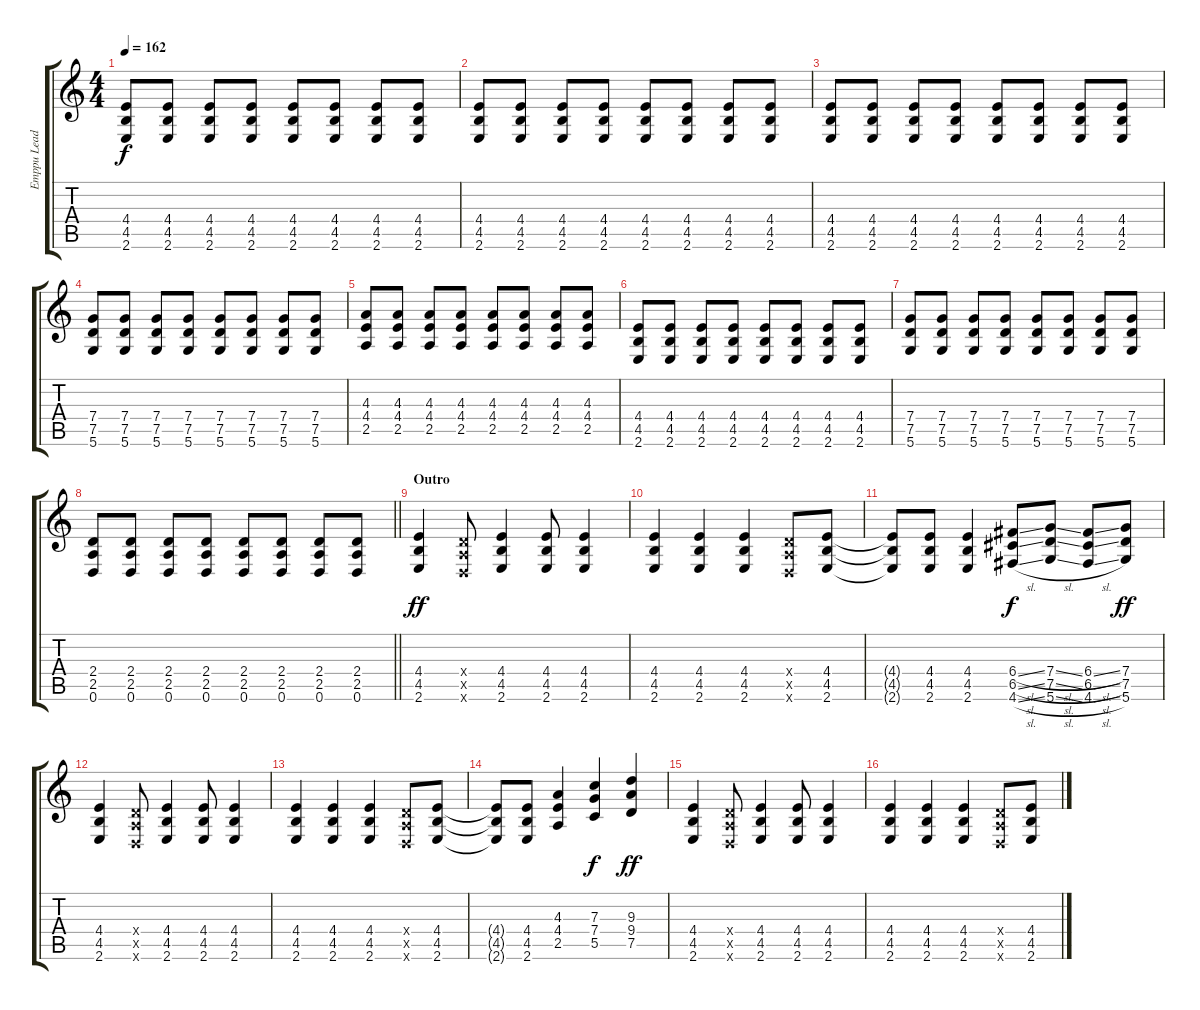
\track ("Emppu Lead" "Emppu Lead") {instrument distortionguitar}
\staff {score tabs}
\tuning (D4 A3 F3 C3 G2 D2) {hide}
\ts (4 4)
\tempo 162
\clef g2
\ks c
(4.4 4.5 2.6).8{dy f} (4.4 4.5 2.6).8 (4.4 4.5 2.6).8 (4.4 4.5 2.6).8 (4.4 4.5 2.6).8 (4.4 4.5 2.6).8 (4.4 4.5 2.6).8 (4.4 4.5 2.6).8 |
(4.4 4.5 2.6).8 (4.4 4.5 2.6).8 (4.4 4.5 2.6).8 (4.4 4.5 2.6).8 (4.4 4.5 2.6).8 (4.4 4.5 2.6).8 (4.4 4.5 2.6).8 (4.4 4.5 2.6).8 |
(4.4 4.5 2.6).8 (4.4 4.5 2.6).8 (4.4 4.5 2.6).8 (4.4 4.5 2.6).8 (4.4 4.5 2.6).8 (4.4 4.5 2.6).8 (4.4 4.5 2.6).8 (4.4 4.5 2.6).8 |
(7.4 7.5 5.6).8 (7.4 7.5 5.6).8 (7.4 7.5 5.6).8 (7.4 7.5 5.6).8 (7.4 7.5 5.6).8 (7.4 7.5 5.6).8 (7.4 7.5 5.6).8 (7.4 7.5 5.6).8 |
(4.3 4.4 2.5).8 (4.3 4.4 2.5).8 (4.3 4.4 2.5).8 (4.3 4.4 2.5).8 (4.3 4.4 2.5).8 (4.3 4.4 2.5).8 (4.3 4.4 2.5).8 (4.3 4.4 2.5).8 |
(4.4 4.5 2.6).8 (4.4 4.5 2.6).8 (4.4 4.5 2.6).8 (4.4 4.5 2.6).8 (4.4 4.5 2.6).8 (4.4 4.5 2.6).8 (4.4 4.5 2.6).8 (4.4 4.5 2.6).8 |
(7.4 7.5 5.6).8 (7.4 7.5 5.6).8 (7.4 7.5 5.6).8 (7.4 7.5 5.6).8 (7.4 7.5 5.6).8 (7.4 7.5 5.6).8 (7.4 7.5 5.6).8 (7.4 7.5 5.6).8 |
\barLineRight lightlight
(2.4 2.5 0.6).8 (2.4 2.5 0.6).8 (2.4 2.5 0.6).8 (2.4 2.5 0.6).8 (2.4 2.5 0.6).8 (2.4 2.5 0.6).8 (2.4 2.5 0.6).8 (2.4 2.5 0.6).8 |
\section ("" "Outro")
(4.4 4.5 2.6).4{dy ff} (2.4{x} 2.5{x} 0.6{x}).8 (4.4 4.5 2.6).4 (4.4 4.5 2.6).8 (4.4 4.5 2.6).4 |
(4.4 4.5 2.6).4 (4.4 4.5 2.6).4 (4.4 4.5 2.6).4 (2.4{x} 2.5{x} 0.6{x}).8 (4.4 4.5 2.6).8 |
(4.4{t} 4.5{t} 2.6{t}).8 (4.4 4.5 2.6).8 (4.4 4.5 2.6).4 (6.4{sl} 6.5{sl} 4.6{sl}).8{dy f} (7.4{sl} 7.5{sl} 5.6{sl}).8 (6.4{sl} 6.5{sl} 4.6{sl}).8 (7.4 7.5 5.6).8{dy ff} |
(4.4 4.5 2.6).4 (2.4{x} 2.5{x} 0.6{x}).8 (4.4 4.5 2.6).4 (4.4 4.5 2.6).8 (4.4 4.5 2.6).4 |
(4.4 4.5 2.6).4 (4.4 4.5 2.6).4 (4.4 4.5 2.6).4 (2.4{x} 2.5{x} 0.6{x}).8 (4.4 4.5 2.6).8 |
(4.4{t} 4.5{t} 2.6{t}).8 (4.4 4.5 2.6).8 (4.3 4.4 2.5).4 (7.3 7.4 5.5).4{dy f} (9.3 9.4 7.5).4{dy ff} |
(4.4 4.5 2.6).4 (2.4{x} 2.5{x} 0.6{x}).8 (4.4 4.5 2.6).4 (4.4 4.5 2.6).8 (4.4 4.5 2.6).4 |
(4.4 4.5 2.6).4 (4.4 4.5 2.6).4 (4.4 4.5 2.6).4 (2.4{x} 2.5{x} 0.6{x}).8 (4.4 4.5 2.6).8
